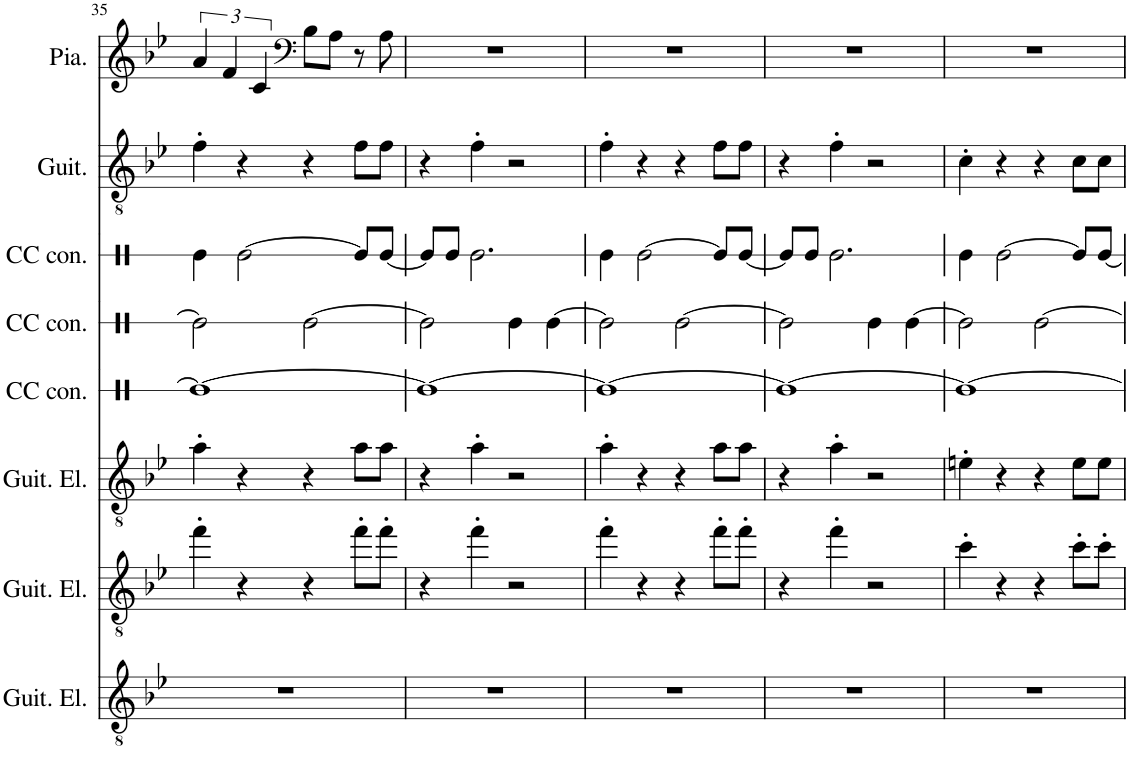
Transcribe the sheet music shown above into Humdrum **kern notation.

**kern	**kern	**kern	**kern	**kern	**kern	**kern	**kern
*part8	*part7	*part6	*part5	*part4	*part3	*part2	*part1
*staff8	*staff7	*staff6	*staff5	*staff4	*staff3	*staff2	*staff1
*I"Guitare électrique, Track: 0x99E39E	*I"Guitare électrique, Track: 0x99E23C	*I"Guitare électrique, Track: 0x99E078	*I"Caisse claire de concert, Track: 0x99DF8E	*I"Caisse claire de concert, Track: 0x99DDAD	*I"Caisse claire de concert, Track: 0x99DBE2	*I"Guitare acoustique, Track: 0x99DA6D	*I"Piano, NCS_BGM_UNDERGROUND_SHELL
*I'Guit. El.	*I'Guit. El.	*I'Guit. El.	*I'CC con.	*I'CC con.	*I'CC con.	*I'Guit.	*I'Pia.
!!LO:PB:g=z
*clefGv2	*clefGv2	*clefGv2	*clefX	*clefX	*clefX	*clefGv2	*clefG2
*k[b-e-]	*k[b-e-]	*k[b-e-]	*k[b-e-]	*k[b-e-]	*k[b-e-]	*k[b-e-]	*k[b-e-]
*M4/4	*M4/4	*M4/4	*M4/4	*M4/4	*M4/4	*M4/4	*M4/4
=35	=35	=35	=35	=35	=35	=35	=35
1r	4ff'\	4a'\	1Re_	2Re\]	4Re\	4f'\	6a/
.	.	.	.	.	.	.	6f/
.	4r	4r	.	.	[2Re\	4r	.
.	.	.	.	.	.	.	6c/
*	*	*	*	*	*	*	*clefF4
.	4r	4r	.	[2Re\	.	4r	8B-\L
.	.	.	.	.	.	.	8A\J
.	8ff'\L	8a\L	.	.	8Re/L]	8f\L	8r
.	8ff'\J	8a\J	.	.	[8Re/J	8f\J	8A\
=36	=36	=36	=36	=36	=36	=36	=36
1r	4r	4r	1Re_	2Re\]	8Re/L]	4r	1r
.	.	.	.	.	8Re/J	.	.
.	4ff'\	4a'\	.	.	2.Re\	4f'\	.
.	2r	2r	.	4Re\	.	2r	.
.	.	.	.	[4Re\	.	.	.
=37	=37	=37	=37	=37	=37	=37	=37
1r	4ff'\	4a'\	1Re_	2Re\]	4Re\	4f'\	1r
.	4r	4r	.	.	[2Re\	4r	.
.	4r	4r	.	[2Re\	.	4r	.
.	8ff'\L	8a\L	.	.	8Re/L]	8f\L	.
.	8ff'\J	8a\J	.	.	[8Re/J	8f\J	.
=38	=38	=38	=38	=38	=38	=38	=38
1r	4r	4r	1Re_	2Re\]	8Re/L]	4r	1r
.	.	.	.	.	8Re/J	.	.
.	4ff'\	4a'\	.	.	2.Re\	4f'\	.
.	2r	2r	.	4Re\	.	2r	.
.	.	.	.	[4Re\	.	.	.
=39	=39	=39	=39	=39	=39	=39	=39
1r	4cc'\	4en'\	1Re_	2Re\]	4Re\	4c'\	1r
.	4r	4r	.	.	[2Re\	4r	.
.	4r	4r	.	[2Re\	.	4r	.
.	8cc'\L	8e\L	.	.	8Re/L]	8c\L	.
.	8cc'\J	8e\J	.	.	[8Re/J	8c\J	.
=	=	=	=	=	=	=	=
*-	*-	*-	*-	*-	*-	*-	*-
